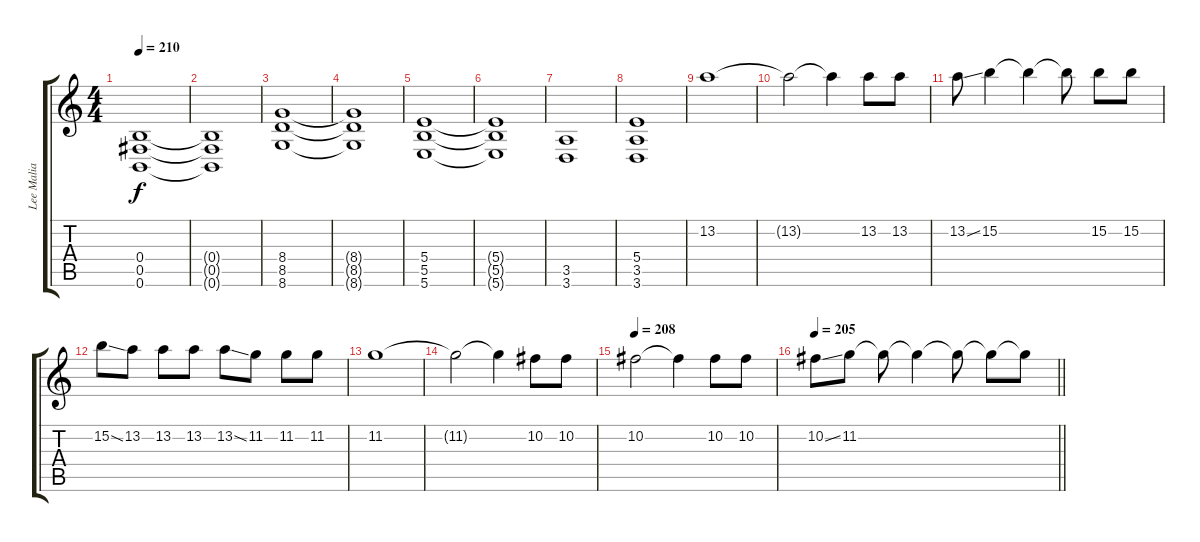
\track ("Lee Malia" "Lee Malia") {instrument distortionguitar}
\staff {score tabs}
\tuning (Db4 Ab3 E3 B2 Gb2 B1) {hide}
\ts (4 4)
\tempo 210
\clef g2
\ks c
(0.4 0.5 0.6).1{dy f} |
(0.4{t} 0.5{t} 0.6{t}).1 |
(8.4 8.5 8.6).1 |
(8.4{t} 8.5{t} 8.6{t}).1 |
(5.4 5.5 5.6).1 |
(5.4{t} 5.5{t} 5.6{t}).1 |
(3.5 3.6).1 |
(5.4 3.5 3.6).1 |
13.2.1 |
13.2{t}.2 13.2{t}.4 13.2.8 13.2.8 |
13.2{ss}.8 15.2.4 15.2{t}.4 15.2{t}.8 15.2.8 15.2.8 |
15.2{ss}.8 13.2.8 13.2.8 13.2.8 13.2{ss}.8 11.2.8 11.2.8 11.2.8 |
11.2.1 |
11.2{t}.2 11.2{t}.4 10.2.8 10.2.8 |
\tempo 208
10.2.2 10.2{t}.4 10.2.8 10.2.8 |
\tempo 205
\barLineRight lightlight
10.2{ss}.8 11.2.8 11.2{t}.8 11.2{t}.4 11.2{t}.8 11.2{t}.8 11.2{t}.8
